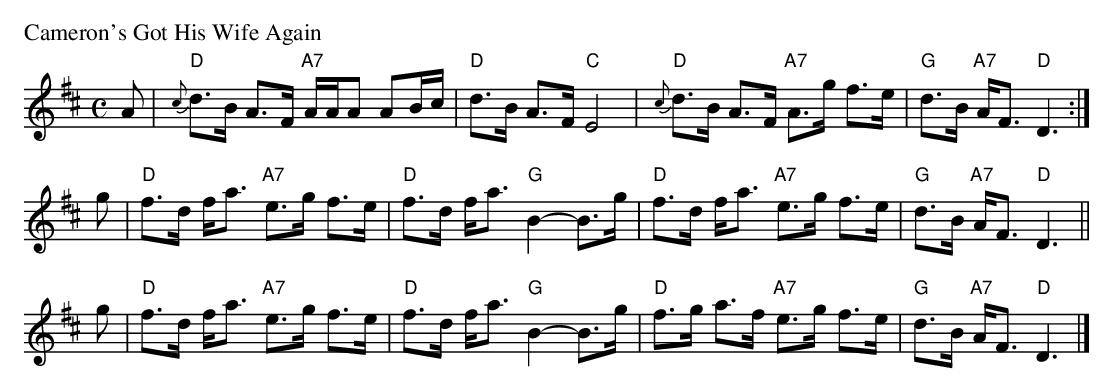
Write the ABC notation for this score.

X:1
P: Cameron's Got His Wife Again
M: C
L: 1/8
K: D
A \
| "D"{c}d>B A>F "A7"A/A/A AB/c/ | "D"d>B A>F "C"E4 \
| "D"{c}d>B A>F "A7"A>g f>e | "G"d>B "A7"A<F "D"D3 :|
g \
| "D"f>d f<a "A7"e>g f>e | "D"f>d f<a "G"B2- B>g \
| "D"f>d f<a "A7"e>g f>e | "G"d>B "A7"A<F "D"D3 ||
g \
| "D"f>d f<a "A7"e>g f>e | "D"f>d f<a "G"B2- B>g \
| "D"f>g a>f "A7"e>g f>e | "G"d>B "A7"A<F "D"D3 |]
